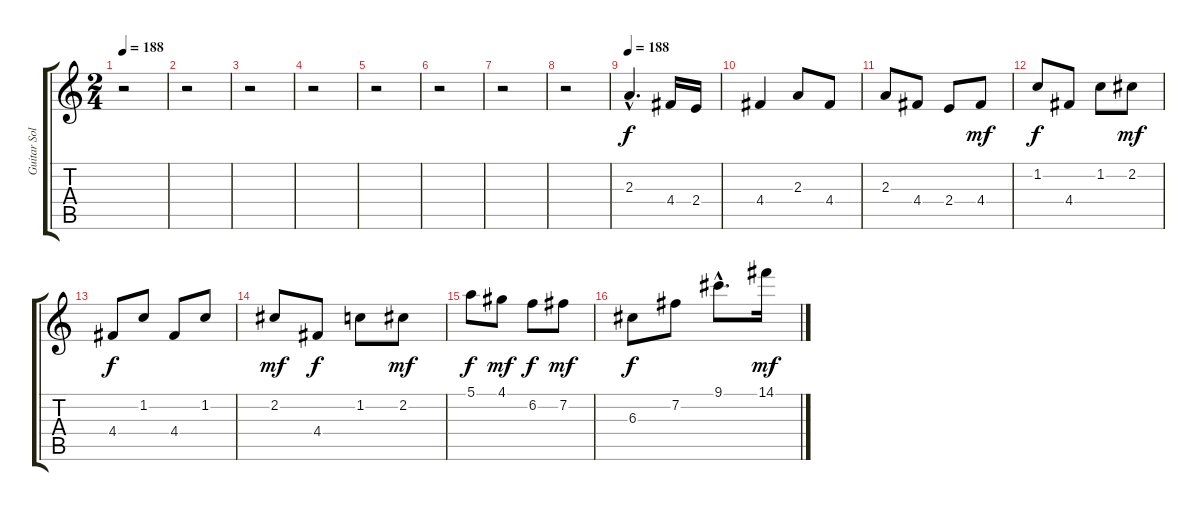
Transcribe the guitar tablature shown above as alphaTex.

\track ("Guitar Solo" "Guitar Sol") {instrument overdrivenguitar}
\staff {score tabs}
\tuning (E4 B3 G3 D3 A2 E2) {hide}
\ts (2 4)
\tempo 188
\clef g2
\ks c
r.2{dy f} |
r.2 |
r.2 |
r.2 |
r.2 |
r.2 |
r.2 |
r.2 |
\tempo 188
2.3{hac}.4{d} 4.4.16 2.4.16 |
4.4.4 2.3.8 4.4.8 |
2.3.8 4.4.8 2.4.8 4.4.8{dy mf} |
1.2.8{dy f} 4.4.8 1.2.8 2.2.8{dy mf} |
4.4.8{dy f} 1.2.8 4.4.8 1.2.8 |
2.2.8{dy mf} 4.4.8{dy f} 1.2.8 2.2.8{dy mf} |
5.1.8{dy f} 4.1.8{dy mf} 6.2.8{dy f} 7.2.8{dy mf} |
6.3.8{dy f} 7.2.8 9.1{hac}.8{d} 14.1.16{dy mf}
